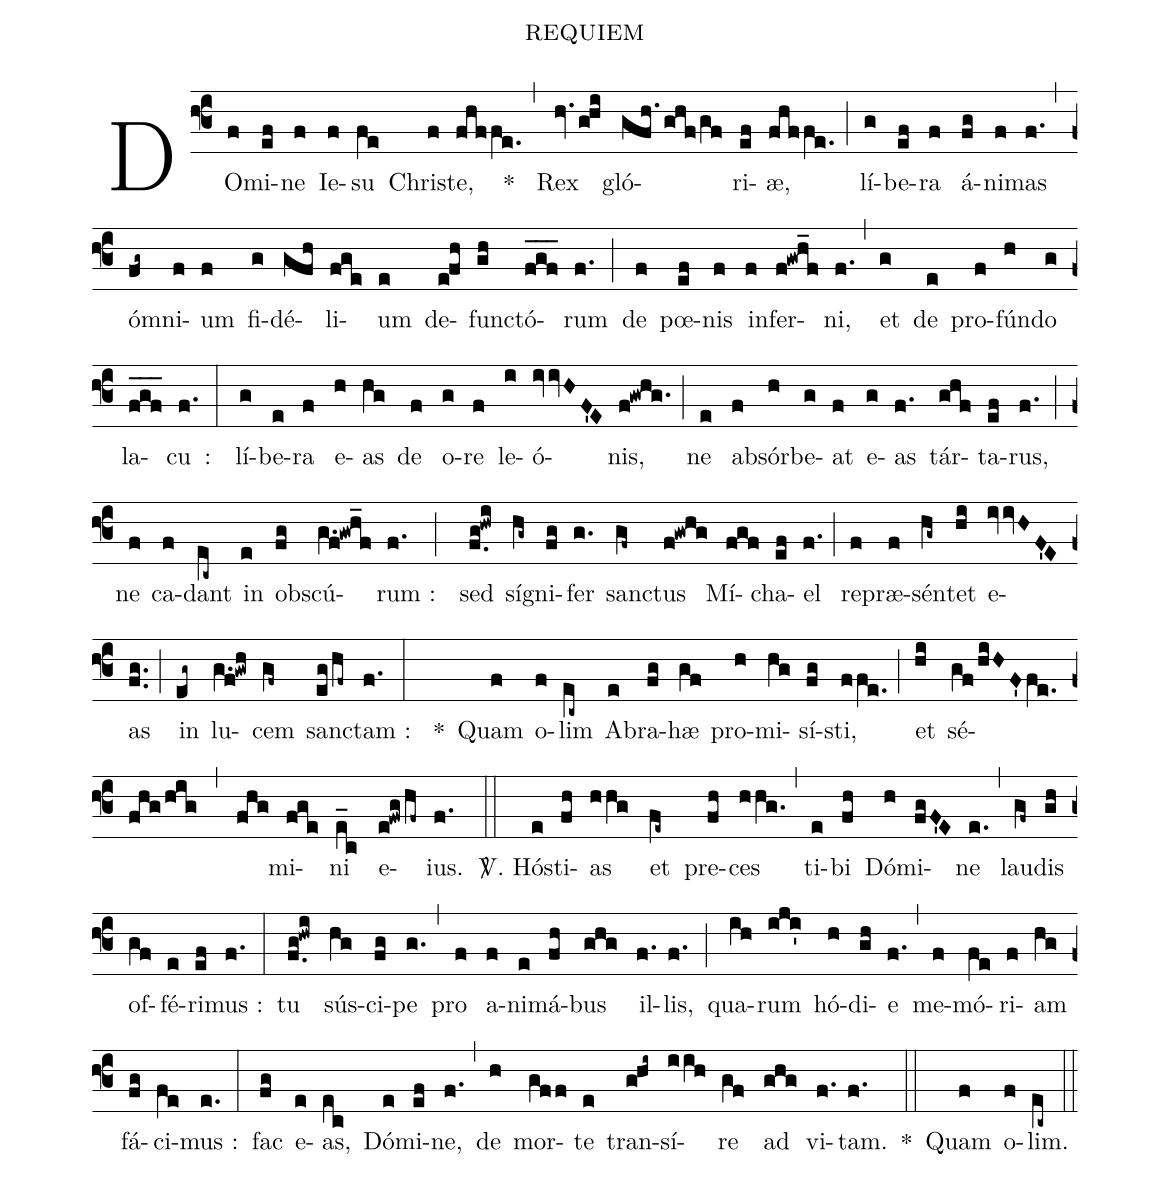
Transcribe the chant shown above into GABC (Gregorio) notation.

name:requiem;
%%
(f3) DO(f)mi(ef)ne(f) Ie(f)su(fe) Chris(f)te,(fhffe.) * (,) Rex(hv.g!hi) gló(gfh.!/ghf!/gf)ri(ef)æ,(fhffe.) (;) lí(g)be(ef)ra(f) á(fg)ni(f)mas(f.) (,) ó(fg~)mni(f)um(f) fi(g)dé(gfh)li(fge)um(e) de(e!fh)func(gh)tó(fgf___)rum(f.) (;) de(f) pœ(ef)nis(f) in(f)fer(f!gwh_f)ni,(f.) (,) et(g) de(e) pro(f)fún(h)do(g) la(fgf___)cu(f.) : (:)
lí(g)be(e)ra(f) e(h)as(hg) de(f) o(g)re(f) le(i)ó(ivvHF'E)nis,(f!gwhg.) (;) ne(e) ab(f)sór(h)be(g)at(f) e(g)as(f.) tár(ghf)ta(ef)rus,(f.) (;) ne(f) ca(f)dant(ec~) in(e) obs(fg)cú(g.f!gwh_f)rum : (f.) (;) sed(f.g!hwi) sí(hg~)gni(fg)fer(g.) san(gf~)ctus(f!gwhg) Mí(fgf)cha(ef)el(f.) (;) re(f)præ(f)sén(hg~)tet(hi) e(ivvHF'E)as(fg..) (;) in(eg~) lu(g.f!gwh)cem(gf~) san(eg!/hf~)ctam :(f.) (:)
*() Quam(f) o(f)lim(ec~) A(e)bra(fg)hæ(gf) pro(h)mi(hg)sí(fg)sti,(ffe.) (;) et(hi) sé(gf!/hiHF'fe. fhg!/hig,fhg)mi(fge)ni(e_c) e(e!fwg!/hf~)ius.(f.) (::)

<sp>V/</sp>. Hós(e)ti(fh)as(hhg) et(fe~) pre(fh)ces(hhg.) (,) ti(e)bi(fh) Dó(h)mi(fgF'E)ne(e.) (,) lau(gf~)dis(gh) of(gf)fé(e)ri(ef)mus :(f.) (:)
tu(f.g!hwi) sús(hg)ci(fg)pe(g.) (,) pro(f) a(f)ni(e)má(fh)bus(ghg) il(f.)lis,(f.) (;) qua(ih)rum(iji') hó(h)di(gh)e(f.) (,) me(f)mó(fe)ri(f)am(hg) fá(fg)ci(fe)mus :(e.) (:)
fac(fg) e(e)as,(ec) Dó(e)mi(ef)ne,(f.) (,) de(h) mor(gff)te(e) tran(ghi~)sí(iih)re(gf) ad(ghg) vi(f.)tam.(f.) *(::) Quam(f) o(f)lim.(ec~) (::)
